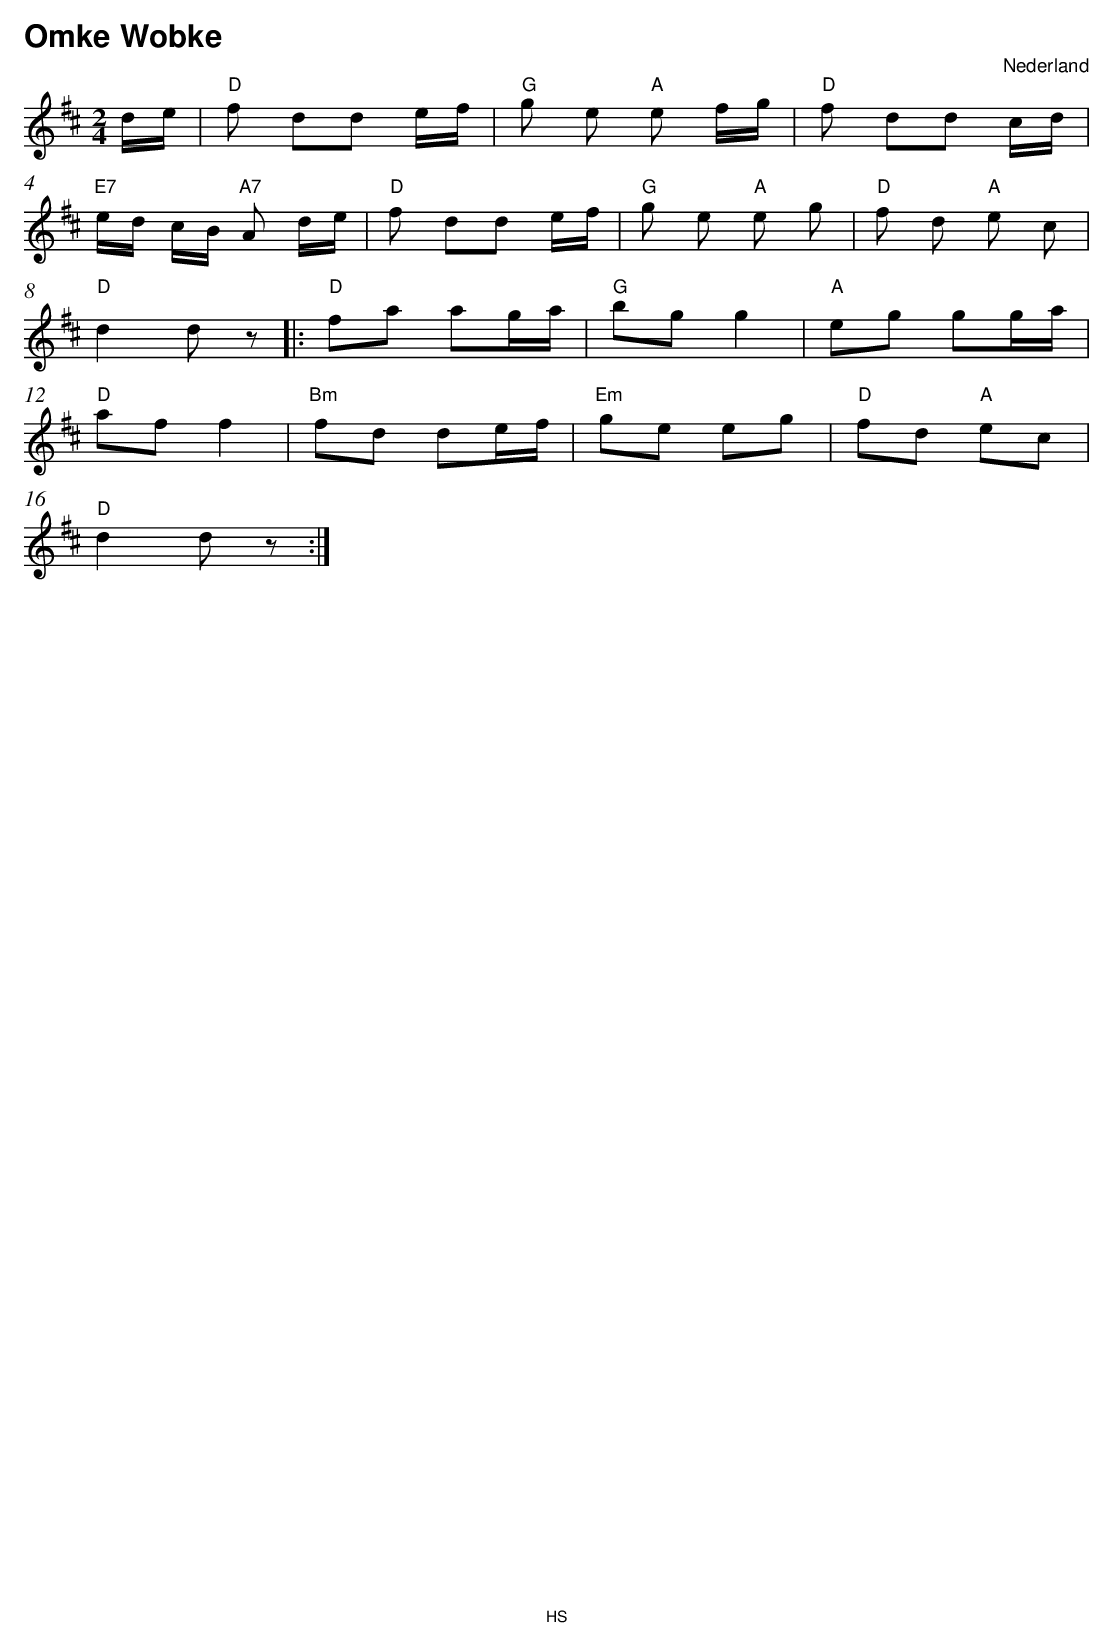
X:1
T:Omke Wobke
O:Nederland
M:2/4
L:1/8
Q:1/4=128
K:D
V:1
d/e/|"D" f dd e/f/|"G" g e"A" e f/g/|"D" f dd c/d/|
"E7" e/d/ c/B/"A7" A d/e/|"D" f dd e/f/|"G" g e"A" e g|"D" f d"A" e c|
"D" d2 dz  |:"D" fa ag/a/ |"G" bg g2 |"A" eg gg/a/ |
"D" af f2 |"Bm" fd de/f/ |"Em" ge eg |"D" fd "A" ec |
"D" d2 dz :|
